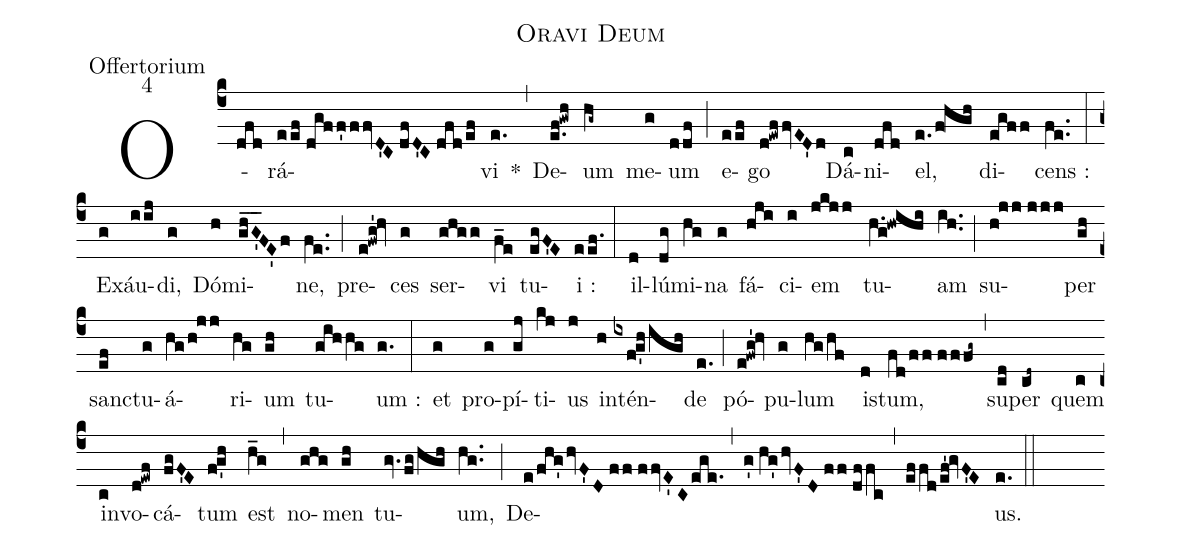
name:Oravi Deum;
office-part:Offertorium;
mode:4;
%%
(c4) O(dfd)rá(eef//dgff'ffvD'C//dfD'C//dfd/ef)vi(e.) *(,) De(e.f!gwh)um(hg~) me(g)um(ddf) (;) e(eef)go(d!ewffvED'd) Dá(c)ni(dfd)el,(e./f!hgh) di(egff)cens :(fe..) (:) Ex(g)áu(iij)di,(g) Dó(h)mi(gh_G'_FE'f)ne,(fe..) (;) pre(e!fwg'!hv)ces(g) ser(ghgg)vi(f_e) tu(egF'E)i :(eef.) (:) il(d)lú(dg)mi(hg)na(g) fá(hji)ci(i)em(jkjj) tu(h.g!hwihi)am(ih..) (;) su(h!jj//jjj)per(gh) san(ef)ctu(g)á(hg/h!jj)ri(hg)um(gh) tu(gihhg)um :(g.) (:) et(g) pro(g)pí(gj)ti(kj)us(j) in(h)tén(ixfg'high)de(e.) (;) pó(e!fwg'!hv)pu(g)lum(hg/hf) i(d)stum,(fd/ff//fffg~) (,) su(cd)per(cd~) quem(c) in(c)vo(d!ewf)cá(fgF'E)tum(fg'h) est(h_g) (,) no(ghg)men(gh) tu(gv.fg/hgh)um,(hg..) (;) De(e/fhg'hvF'D//ff//ffvE'Cege.)(,)(g'//hg'hvF'D//ff//dffc)(,)(effd/ef'!gvF'E)us.(e.) (::)
